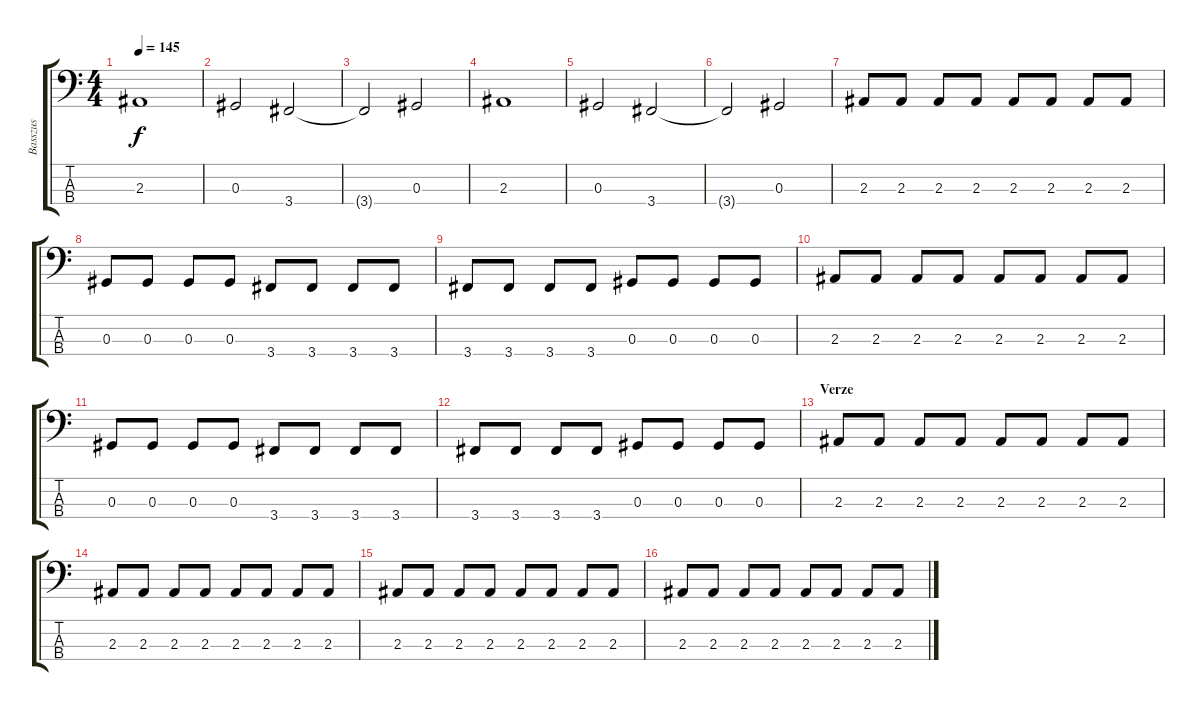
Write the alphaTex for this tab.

\track ("Basszus" "Basszus") {instrument electricbassfinger}
\staff {score tabs}
\tuning (Gb2 Db2 Ab1 Eb1) {hide}
\ts (4 4)
\tempo 145
\clef f4
\ks c
2.3.1{dy f instrument electricbassfinger} |
0.3.2 3.4.2 |
3.4{t}.2 0.3.2 |
2.3.1 |
0.3.2 3.4.2 |
3.4{t}.2 0.3.2 |
2.3.8 2.3.8 2.3.8 2.3.8 2.3.8 2.3.8 2.3.8 2.3.8 |
0.3.8 0.3.8 0.3.8 0.3.8 3.4.8 3.4.8 3.4.8 3.4.8 |
3.4.8 3.4.8 3.4.8 3.4.8 0.3.8 0.3.8 0.3.8 0.3.8 |
2.3.8 2.3.8 2.3.8 2.3.8 2.3.8 2.3.8 2.3.8 2.3.8 |
0.3.8 0.3.8 0.3.8 0.3.8 3.4.8 3.4.8 3.4.8 3.4.8 |
3.4.8 3.4.8 3.4.8 3.4.8 0.3.8 0.3.8 0.3.8 0.3.8 |
\section ("" "Verze")
2.3.8 2.3.8 2.3.8 2.3.8 2.3.8 2.3.8 2.3.8 2.3.8 |
2.3.8 2.3.8 2.3.8 2.3.8 2.3.8 2.3.8 2.3.8 2.3.8 |
2.3.8 2.3.8 2.3.8 2.3.8 2.3.8 2.3.8 2.3.8 2.3.8 |
2.3.8 2.3.8 2.3.8 2.3.8 2.3.8 2.3.8 2.3.8 2.3.8
